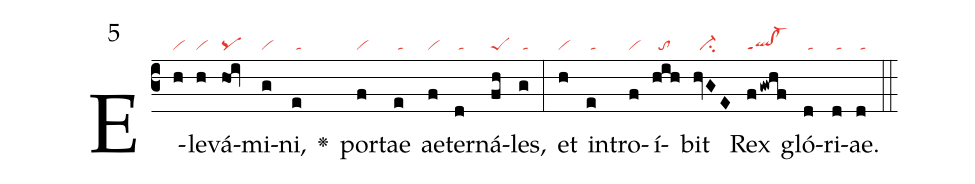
nabc-lines:1;
mode:5;
%%
(c3)E(h|vi)le(h|vi)vá(hoi|pq)mi(g|vi)ni,(e|/ta) <v>\greheightstar</v>() por(f|vi)tae(e|/ta) ae(f|vi)ter(d|/ta)ná(fh|peS)les,(g|/ta) (:)
et(h|vi) in(e|/ta)tro(f|vi)í(hih|//to)bit(hvGE|//ci-) Rex(fgwhf|ql!cl-ppt1) gló(d|/ta)ri(d|/ta)ae.(d|/ta) (::)
